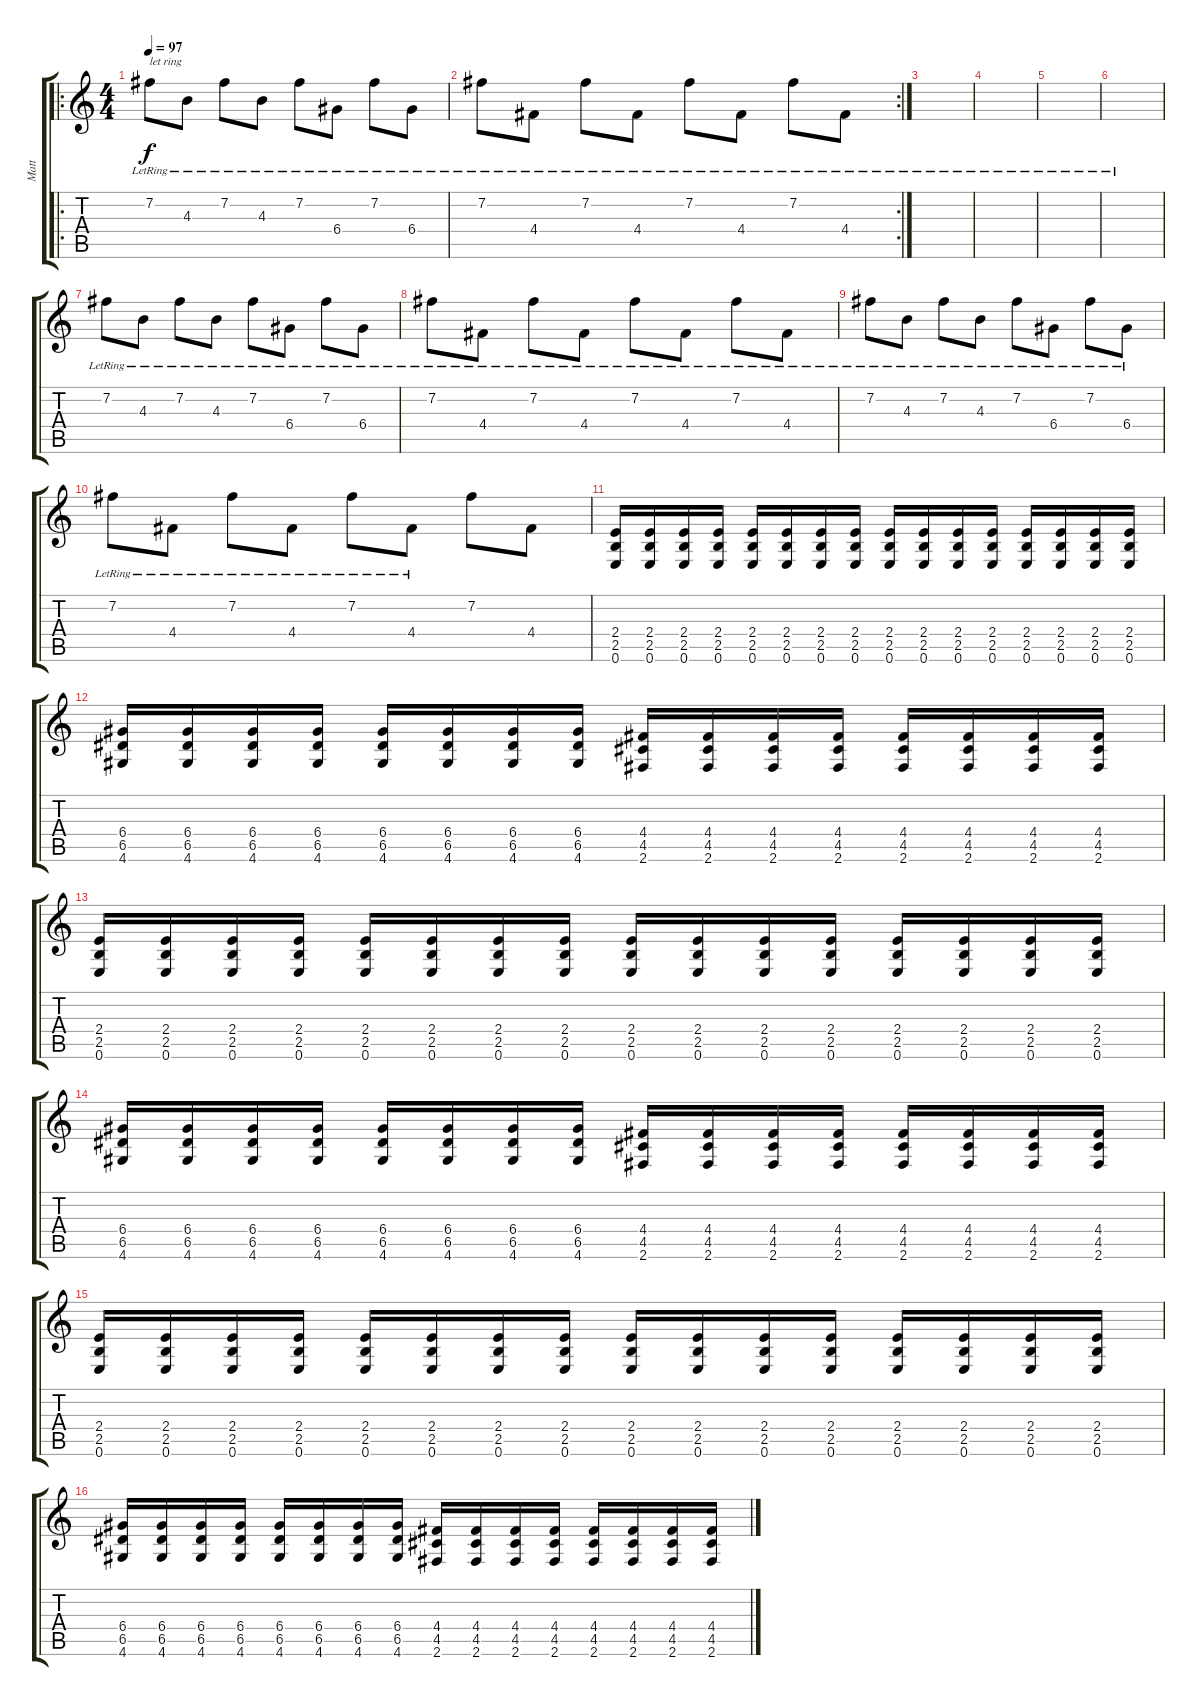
\track ("Matt" "Matt") {instrument distortionguitar}
\staff {score tabs}
\tuning (E4 B3 G3 D3 A2 E2) {hide}
\ro
\ts (4 4)
\tempo 97
\clef g2
\ks c
7.2{lr}.8{txt "let ring" dy f instrument distortionguitar} 4.3{lr}.8 7.2{lr}.8 4.3{lr}.8 7.2{lr}.8 6.4{lr}.8 7.2{lr}.8 6.4{lr}.8 |
\rc 2
7.2{lr}.8 4.4{lr}.8 7.2{lr}.8 4.4{lr}.8 7.2{lr}.8 4.4{lr}.8 7.2{lr}.8 4.4{lr}.8 |
|
|
|
|
7.2{lr}.8 4.3{lr}.8 7.2{lr}.8 4.3{lr}.8 7.2{lr}.8 6.4{lr}.8 7.2{lr}.8 6.4{lr}.8 |
7.2{lr}.8 4.4{lr}.8 7.2{lr}.8 4.4{lr}.8 7.2{lr}.8 4.4{lr}.8 7.2{lr}.8 4.4{lr}.8 |
7.2{lr}.8 4.3{lr}.8 7.2{lr}.8 4.3{lr}.8 7.2{lr}.8 6.4{lr}.8 7.2{lr}.8 6.4{lr}.8 |
7.2{lr}.8 4.4{lr}.8 7.2{lr}.8 4.4{lr}.8 7.2{lr}.8 4.4{lr}.8 7.2.8 4.4.8 |
(2.4 2.5 0.6).16 (2.4 2.5 0.6).16 (2.4 2.5 0.6).16 (2.4 2.5 0.6).16 (2.4 2.5 0.6).16 (2.4 2.5 0.6).16 (2.4 2.5 0.6).16 (2.4 2.5 0.6).16 (2.4 2.5 0.6).16 (2.4 2.5 0.6).16 (2.4 2.5 0.6).16 (2.4 2.5 0.6).16 (2.4 2.5 0.6).16 (2.4 2.5 0.6).16 (2.4 2.5 0.6).16 (2.4 2.5 0.6).16 |
(6.4 6.5 4.6).16 (6.4 6.5 4.6).16 (6.4 6.5 4.6).16 (6.4 6.5 4.6).16 (6.4 6.5 4.6).16 (6.4 6.5 4.6).16 (6.4 6.5 4.6).16 (6.4 6.5 4.6).16 (4.4 4.5 2.6).16 (4.4 4.5 2.6).16 (4.4 4.5 2.6).16 (4.4 4.5 2.6).16 (4.4 4.5 2.6).16 (4.4 4.5 2.6).16 (4.4 4.5 2.6).16 (4.4 4.5 2.6).16 |
(2.4 2.5 0.6).16 (2.4 2.5 0.6).16 (2.4 2.5 0.6).16 (2.4 2.5 0.6).16 (2.4 2.5 0.6).16 (2.4 2.5 0.6).16 (2.4 2.5 0.6).16 (2.4 2.5 0.6).16 (2.4 2.5 0.6).16 (2.4 2.5 0.6).16 (2.4 2.5 0.6).16 (2.4 2.5 0.6).16 (2.4 2.5 0.6).16 (2.4 2.5 0.6).16 (2.4 2.5 0.6).16 (2.4 2.5 0.6).16 |
(6.4 6.5 4.6).16 (6.4 6.5 4.6).16 (6.4 6.5 4.6).16 (6.4 6.5 4.6).16 (6.4 6.5 4.6).16 (6.4 6.5 4.6).16 (6.4 6.5 4.6).16 (6.4 6.5 4.6).16 (4.4 4.5 2.6).16 (4.4 4.5 2.6).16 (4.4 4.5 2.6).16 (4.4 4.5 2.6).16 (4.4 4.5 2.6).16 (4.4 4.5 2.6).16 (4.4 4.5 2.6).16 (4.4 4.5 2.6).16 |
(2.4 2.5 0.6).16 (2.4 2.5 0.6).16 (2.4 2.5 0.6).16 (2.4 2.5 0.6).16 (2.4 2.5 0.6).16 (2.4 2.5 0.6).16 (2.4 2.5 0.6).16 (2.4 2.5 0.6).16 (2.4 2.5 0.6).16 (2.4 2.5 0.6).16 (2.4 2.5 0.6).16 (2.4 2.5 0.6).16 (2.4 2.5 0.6).16 (2.4 2.5 0.6).16 (2.4 2.5 0.6).16 (2.4 2.5 0.6).16 |
(6.4 6.5 4.6).16 (6.4 6.5 4.6).16 (6.4 6.5 4.6).16 (6.4 6.5 4.6).16 (6.4 6.5 4.6).16 (6.4 6.5 4.6).16 (6.4 6.5 4.6).16 (6.4 6.5 4.6).16 (4.4 4.5 2.6).16 (4.4 4.5 2.6).16 (4.4 4.5 2.6).16 (4.4 4.5 2.6).16 (4.4 4.5 2.6).16 (4.4 4.5 2.6).16 (4.4 4.5 2.6).16 (4.4 4.5 2.6).16
